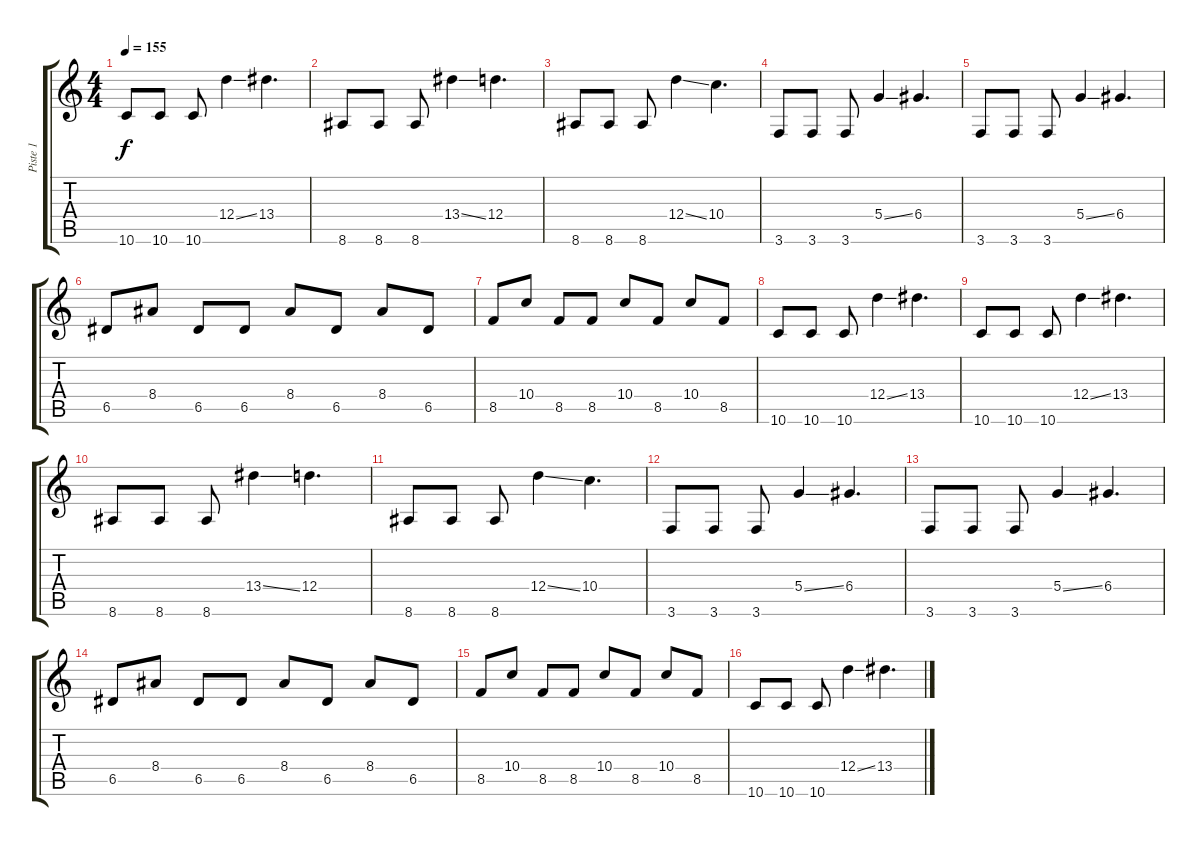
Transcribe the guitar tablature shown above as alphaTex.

\track ("Piste 1" "Piste 1") {instrument distortionguitar}
\staff {score tabs}
\tuning (E4 B3 G3 D3 A2 D2) {hide}
\ts (4 4)
\tempo 155
\clef g2
\ks c
10.6.8{dy f} 10.6.8 10.6.8 12.4{ss}.4 13.4.4{d} |
8.6.8 8.6.8 8.6.8 13.4{ss}.4 12.4.4{d} |
8.6.8 8.6.8 8.6.8 12.4{ss}.4 10.4.4{d} |
3.6.8 3.6.8 3.6.8 5.4{ss}.4 6.4.4{d} |
3.6.8 3.6.8 3.6.8 5.4{ss}.4 6.4.4{d} |
6.5.8 8.4.8 6.5.8 6.5.8 8.4.8 6.5.8 8.4.8 6.5.8 |
8.5.8 10.4.8 8.5.8 8.5.8 10.4.8 8.5.8 10.4.8 8.5.8 |
10.6.8{volume 13} 10.6.8 10.6.8 12.4{ss}.4 13.4.4{d} |
10.6.8 10.6.8 10.6.8 12.4{ss}.4 13.4.4{d} |
8.6.8 8.6.8 8.6.8 13.4{ss}.4 12.4.4{d} |
8.6.8 8.6.8 8.6.8 12.4{ss}.4 10.4.4{d} |
3.6.8{volume 10} 3.6.8 3.6.8 5.4{ss}.4 6.4.4{d} |
3.6.8 3.6.8 3.6.8 5.4{ss}.4 6.4.4{d} |
6.5.8 8.4.8 6.5.8 6.5.8 8.4.8 6.5.8 8.4.8 6.5.8 |
8.5.8 10.4.8 8.5.8 8.5.8 10.4.8 8.5.8 10.4.8 8.5.8 |
10.6.8{volume 8} 10.6.8 10.6.8 12.4{ss}.4 13.4.4{d}
